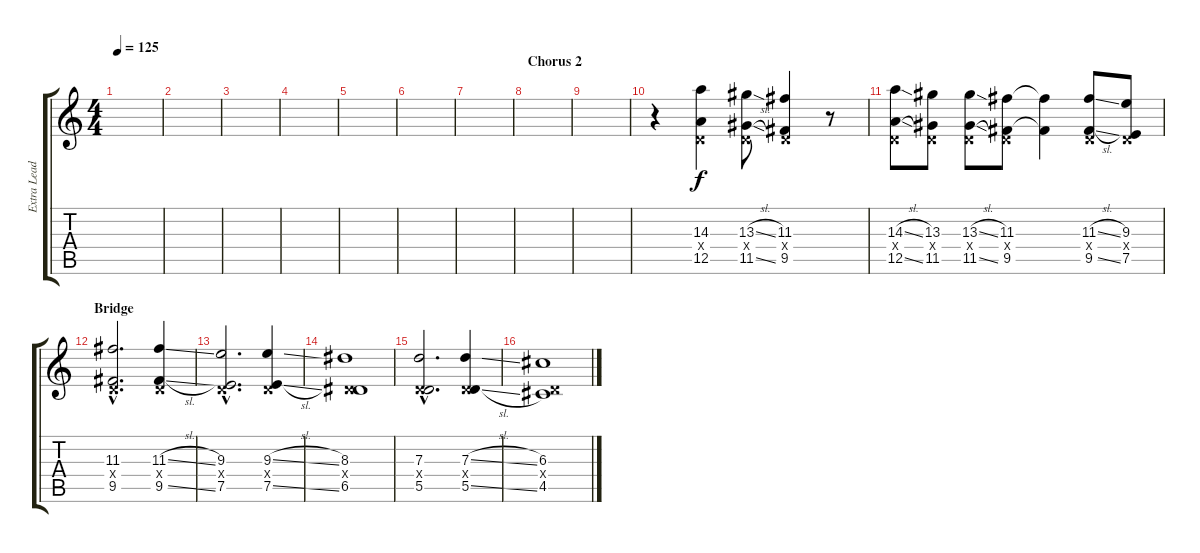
\track ("Extra Lead" "Extra Lead") {instrument distortionguitar}
\staff {score tabs}
\tuning (E4 B3 G3 D3 A2 D2) {hide}
\ts (4 4)
\tempo 125
\clef g2
\ks c
|
|
|
|
|
|
|
\section ("" "Chorus 2")
|
|
r.4 (14.3 0.4{x} 12.5).4 (13.3{sl} 0.4{x} 11.5{sl}).8 (11.3 0.4{x} 9.5).4 r.8 |
(14.3{sl} 0.4{x} 12.5{sl}).8 (13.3 0.4{x} 11.5).8 (13.3{sl} 0.4{x} 11.5{sl}).8 (11.3 0.4{x} 9.5).8 (11.3{t} 9.5{t}).4 (11.3{sl} 0.4{x} 9.5{sl}).8 (9.3 0.4{x} 7.5).8 |
\section ("" "Bridge")
(11.3{hac} 0.4{hac x} 9.5{hac}).2{d} (11.3{sl} 0.4{x} 9.5{sl}).4 |
(9.3{hac} 0.4{hac x} 7.5{hac}).2{d} (9.3{sl} 0.4{x} 7.5{sl}).4 |
(8.3 0.4{x} 6.5).1 |
(7.3{hac} 0.4{hac x} 5.5{hac}).2{d} (7.3{sl} 0.4{x} 5.5{sl}).4 |
(6.3 0.4{x} 4.5).1
